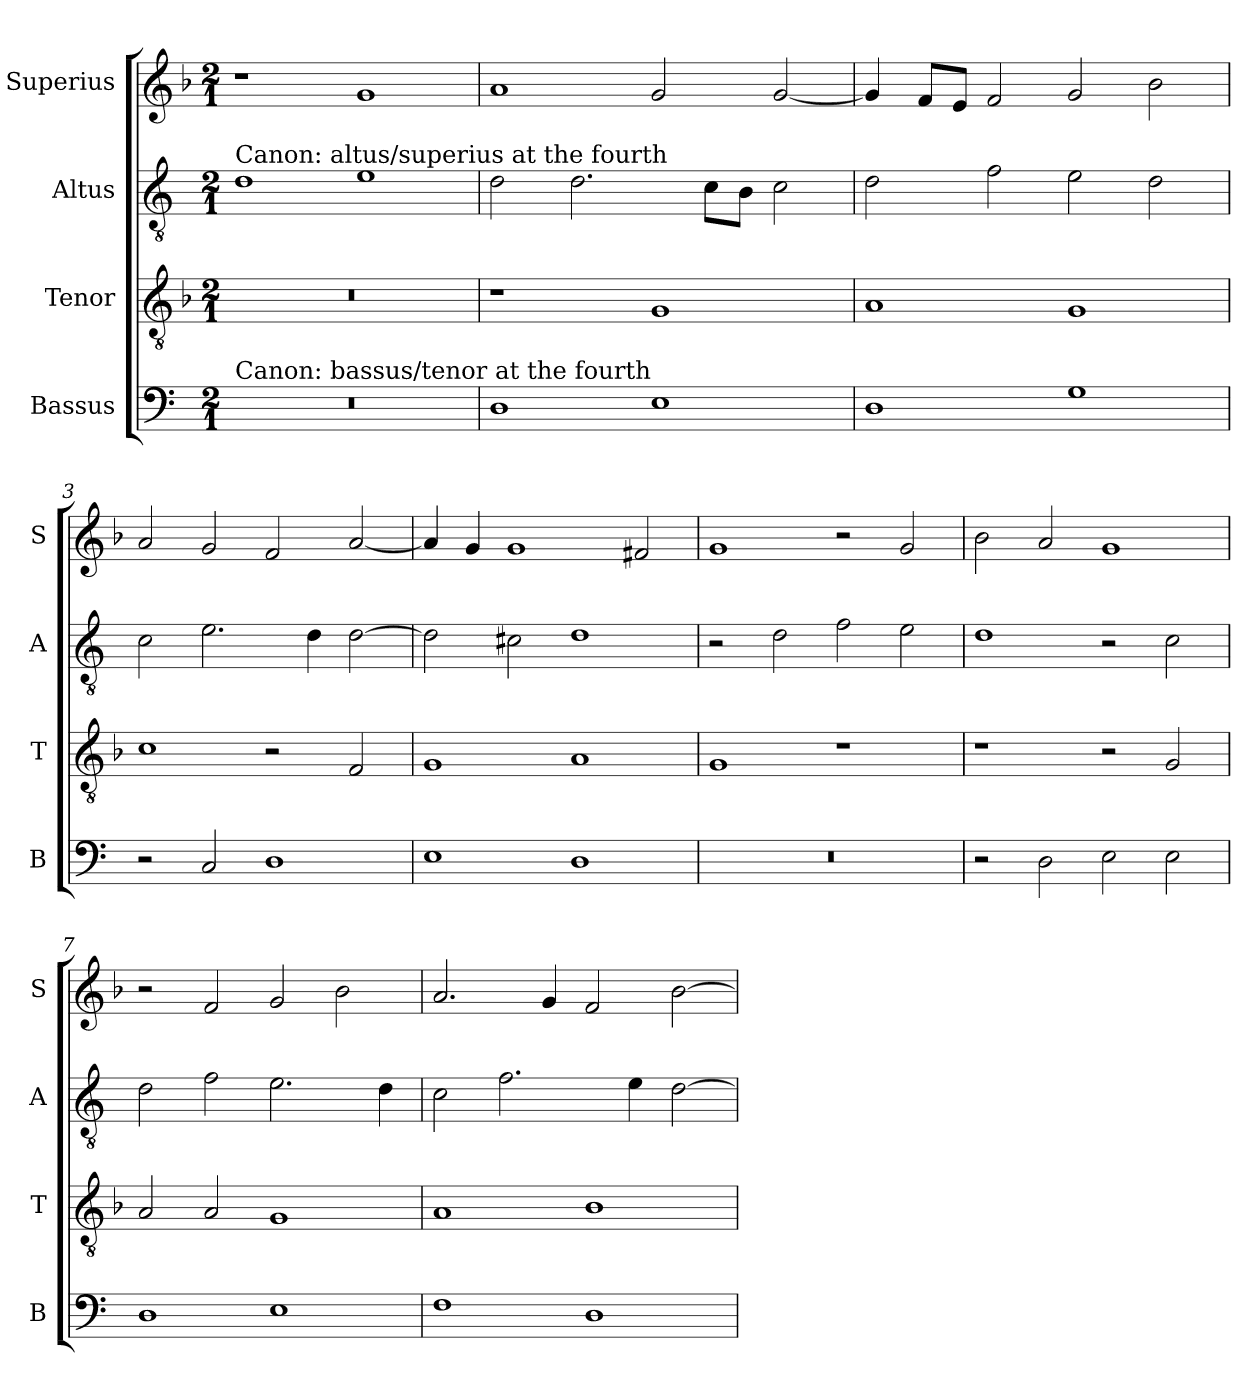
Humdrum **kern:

**kern	**kern	**kern	**kern
*part4	*part3	*part2	*part1
*staff4	*staff3	*staff2	*staff1
*I"Bassus	*I"Tenor	*I"Altus	*I"Superius
*I'B	*I'T	*I'A	*I'S
*clefF4	*clefGv2	*clefGv2	*clefG2
*k[]	*k[b-]	*k[]	*k[b-]
*C:	*F:	*C:	*F:
*M2/1	*M2/1	*M2/1	*M2/1
=	=	=	=
!	!	!LO:TX:a:t=Canon&colon; altus/superius at the fourth	!
!LO:TX:a:t=Canon&colon; bassus/tenor at the fourth	!	!	!
0r	0r	1d	1r
.	.	1e	1g
=1	=1	=1	=1
1D	1r	2d	1a
.	.	2.d	.
1E	1G	.	2g
.	.	8cL	.
.	.	8BJ	.
.	.	2c	[2g
=2	=2	=2	=2
1D	1A	2d	4g]
.	.	.	8fL
.	.	.	8eJ
.	.	2f	2f
1G	1G	2e	2g
.	.	2d	2b-
=3	=3	=3	=3
2r	1c	2c	2a
2C	.	2.e	2g
1D	2r	.	2f
.	.	4d	.
.	2F	[2d	[2a
=4	=4	=4	=4
1E	1G	2d]	4a]
.	.	.	4g
.	.	2c#X	1g
1D	1A	1d	.
.	.	.	2f#X
=5	=5	=5	=5
0r	1G	2r	1g
.	.	2d	.
.	1r	2f	2r
.	.	2e	2g
=6	=6	=6	=6
2r	1r	1d	2b-
2D	.	.	2a
2E	2r	2r	1g
2E	2G	2c	.
=7	=7	=7	=7
1D	2A	2d	2r
.	2A	2f	2f
1E	1G	2.e	2g
.	.	.	2b-
.	.	4d	.
=8	=8	=8	=8
1F	1A	2c	2.a
.	.	2.f	.
.	.	.	4g
1D	1B-	.	2f
.	.	4e	.
.	.	[2d	[2b-
=	=	=	=
*-	*-	*-	*-
